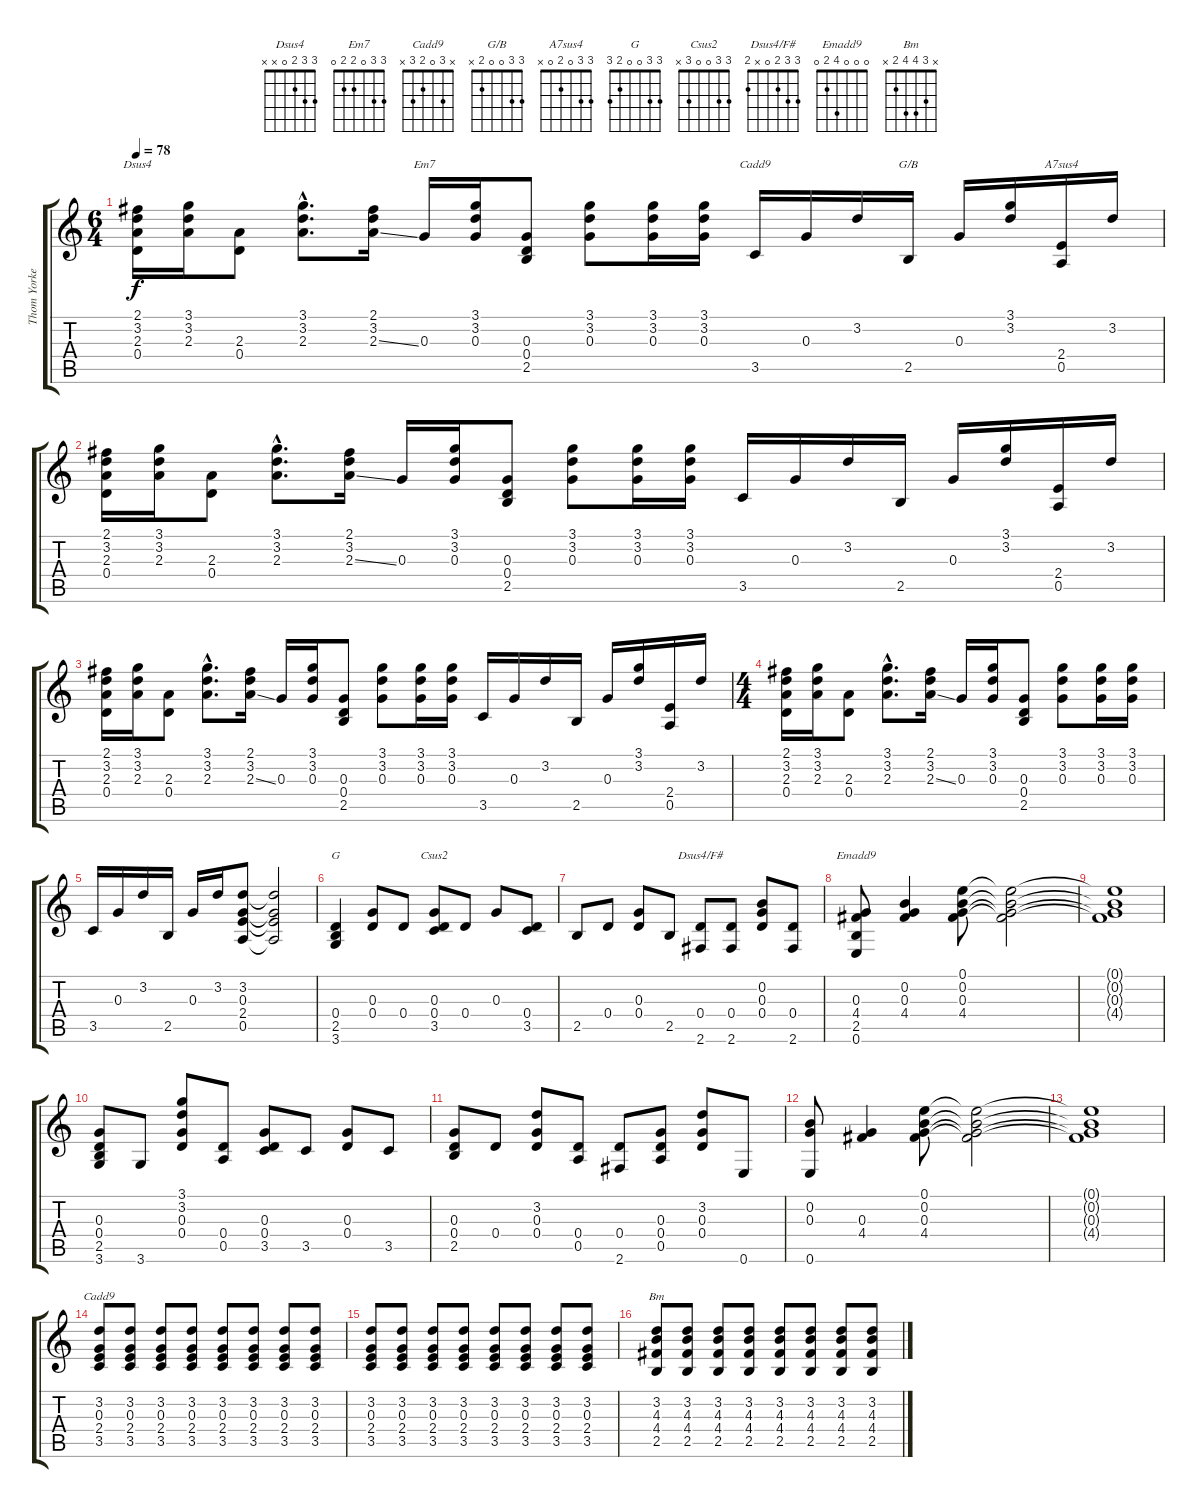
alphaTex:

\track ("Thom Yorke" "Thom Yorke") {instrument electricguitarclean}
\staff {score tabs}
\tuning (E4 B3 G3 D3 A2 E2) {hide}
\chord ("Dsus4" 3 3 2 0 x x)
\chord ("Em7" 3 3 0 2 2 0)
\chord ("Cadd9" 3 3 0 2 3 x)
\chord ("G/B" 3 3 0 0 2 x)
\chord ("A7sus4" 3 3 0 2 0 x)
\chord ("G" 3 3 0 0 2 3)
\chord ("Csus2" 3 3 0 0 3 x)
\chord ("Dsus4/F#" 3 3 2 0 x 2)
\chord ("Emadd9" 0 0 0 4 2 0)
\chord ("Cadd9" x 3 0 2 3 x)
\chord ("Bm" x 3 4 4 2 x)
\ts (6 4)
\tempo 78
\clef g2
\ks c
(2.1 3.2 2.3 0.4).16{ch "Dsus4" dy f instrument electricguitarclean} (3.1 3.2 2.3).16 (2.3 0.4).8 (3.1{hac} 3.2{hac} 2.3{hac}).8{d} (2.1 3.2 2.3{ss}).16 0.3.16{ch "Em7"} (3.1 3.2 0.3).16 (0.3 0.4 2.5).8 (3.1 3.2 0.3).8 (3.1 3.2 0.3).16 (3.1 3.2 0.3).16 3.5.16{ch "Cadd9"} 0.3.16 3.2.16 2.5.16{ch "G/B"} 0.3.16 (3.1 3.2).16 (2.4 0.5).16{ch "A7sus4"} 3.2.16 |
(2.1 3.2 2.3 0.4).16 (3.1 3.2 2.3).16 (2.3 0.4).8 (3.1{hac} 3.2{hac} 2.3{hac}).8{d} (2.1 3.2 2.3{ss}).16 0.3.16 (3.1 3.2 0.3).16 (0.3 0.4 2.5).8 (3.1 3.2 0.3).8 (3.1 3.2 0.3).16 (3.1 3.2 0.3).16 3.5.16 0.3.16 3.2.16 2.5.16 0.3.16 (3.1 3.2).16 (2.4 0.5).16 3.2.16 |
(2.1 3.2 2.3 0.4).16 (3.1 3.2 2.3).16 (2.3 0.4).8 (3.1{hac} 3.2{hac} 2.3{hac}).8{d} (2.1 3.2 2.3{ss}).16 0.3.16 (3.1 3.2 0.3).16 (0.3 0.4 2.5).8 (3.1 3.2 0.3).8 (3.1 3.2 0.3).16 (3.1 3.2 0.3).16 3.5.16 0.3.16 3.2.16 2.5.16 0.3.16 (3.1 3.2).16 (2.4 0.5).16 3.2.16 |
\ts (4 4)
(2.1 3.2 2.3 0.4).16 (3.1 3.2 2.3).16 (2.3 0.4).8 (3.1{hac} 3.2{hac} 2.3{hac}).8{d} (2.1 3.2 2.3{ss}).16 0.3.16 (3.1 3.2 0.3).16 (0.3 0.4 2.5).8 (3.1 3.2 0.3).8 (3.1 3.2 0.3).16 (3.1 3.2 0.3).16 |
3.5.16 0.3.16 3.2.16 2.5.16 0.3.16 3.2.16 (3.2 0.3 2.4 0.5).8 (3.2{t} 0.3{t} 2.4{t} 0.5{t}).2 |
(0.4 2.5 3.6).4{ch "G"} (0.3 0.4).8 0.4.8 (0.3 0.4 3.5).8{ch "Csus2"} 0.4.8 0.3.8 (0.4 3.5).8 |
2.5.8 0.4.8 (0.3 0.4).8 2.5.8 (0.4 2.6).8{ch "Dsus4/F#"} (0.4 2.6).8 (0.2 0.3 0.4).8 (0.4 2.6).8 |
(0.3 4.4 2.5 0.6).8{ch "Emadd9"} (0.2 0.3 4.4).4 (0.1 0.2 0.3 4.4).8 (0.1{t} 0.2{t} 0.3{t} 4.4{t}).2 |
(0.1{t} 0.2{t} 0.3{t} 4.4{t}).1 |
(0.3 0.4 2.5 3.6).8 3.6.8 (3.1 3.2 0.3 0.4).8 (0.4 0.5).8 (0.3 0.4 3.5).8 3.5.8 (0.3 0.4).8 3.5.8 |
(0.3 0.4 2.5).8 0.4.8 (3.2 0.3 0.4).8 (0.4 0.5).8 (0.4 2.6).8 (0.3 0.4 0.5).8 (3.2 0.3 0.4).8 0.6.8 |
(0.2 0.3 0.6).8 (0.3 4.4).4 (0.1 0.2 0.3 4.4).8 (0.1{t} 0.2{t} 0.3{t} 4.4{t}).2 |
(0.1{t} 0.2{t} 0.3{t} 4.4{t}).1 |
(3.2 0.3 2.4 3.5).8{ch "Cadd9"} (3.2 0.3 2.4 3.5).8 (3.2 0.3 2.4 3.5).8 (3.2 0.3 2.4 3.5).8 (3.2 0.3 2.4 3.5).8 (3.2 0.3 2.4 3.5).8 (3.2 0.3 2.4 3.5).8 (3.2 0.3 2.4 3.5).8 |
(3.2 0.3 2.4 3.5).8 (3.2 0.3 2.4 3.5).8 (3.2 0.3 2.4 3.5).8 (3.2 0.3 2.4 3.5).8 (3.2 0.3 2.4 3.5).8 (3.2 0.3 2.4 3.5).8 (3.2 0.3 2.4 3.5).8 (3.2 0.3 2.4 3.5).8 |
(3.2 4.3 4.4 2.5).8{ch "Bm"} (3.2 4.3 4.4 2.5).8 (3.2 4.3 4.4 2.5).8 (3.2 4.3 4.4 2.5).8 (3.2 4.3 4.4 2.5).8 (3.2 4.3 4.4 2.5).8 (3.2 4.3 4.4 2.5).8 (3.2 4.3 4.4 2.5).8
